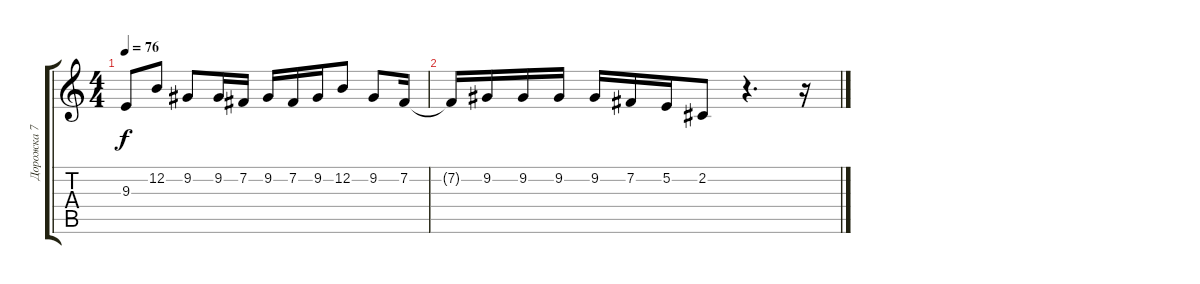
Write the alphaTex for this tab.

\track ("Дорожка 7" "Дорожка 7") {instrument altosax}
\staff {score tabs}
\tuning (E4 B3 G3 D3 A2 E2) {hide}
\ts (4 4)
\tempo 76
\clef g2
\ks c
9.3.8{dy f} 12.2.8 9.2.8 9.2.16 7.2.16 9.2.16 7.2.16 9.2.16 12.2.8 9.2.8 7.2.16 |
7.2{t}.16 9.2.16 9.2.16 9.2.16 9.2.16 7.2.16 5.2.16 2.2.8 r.4{d} r.16
